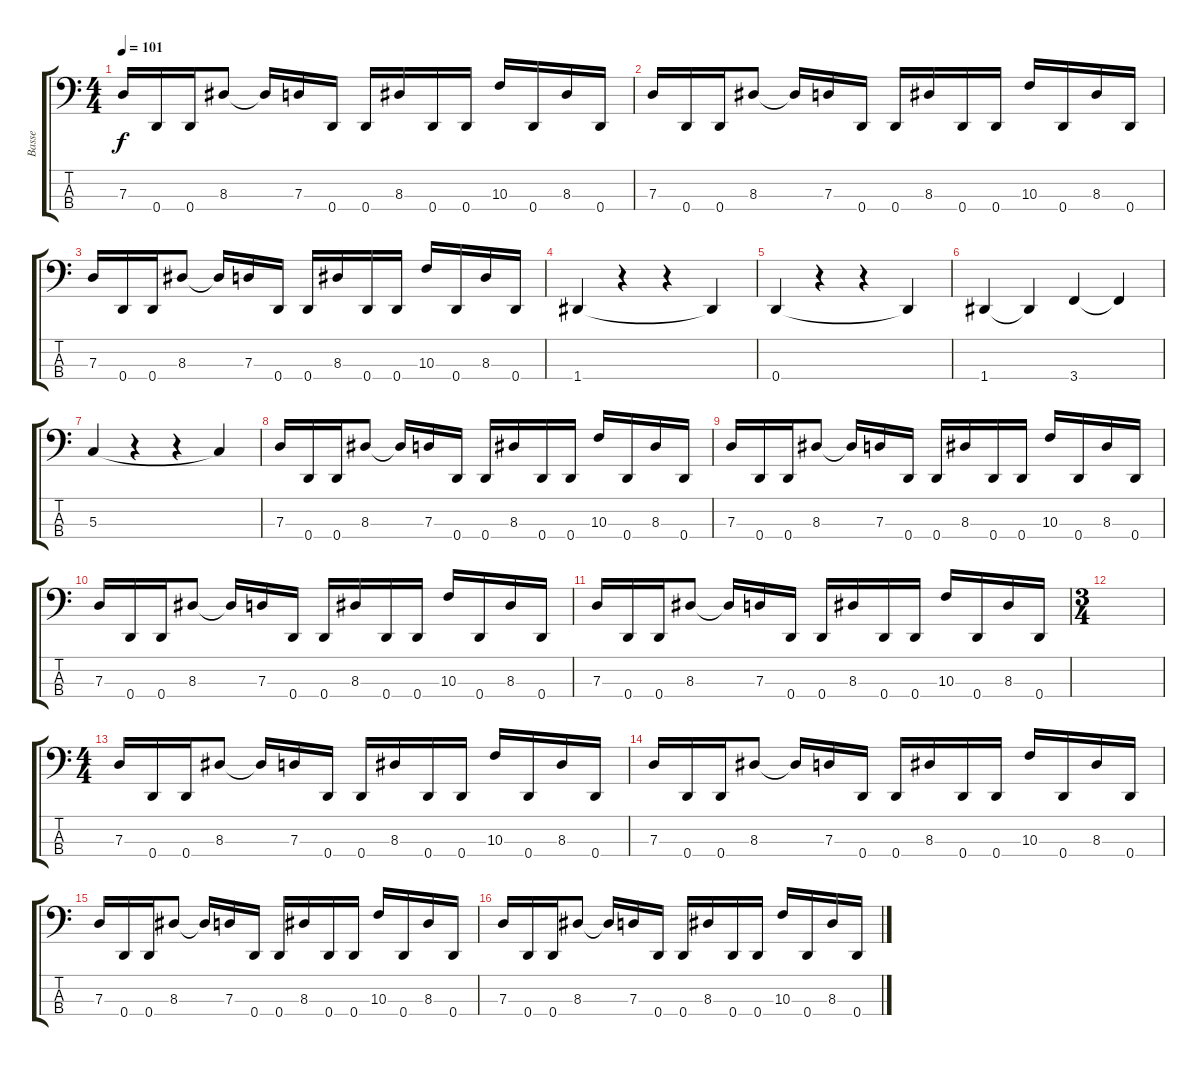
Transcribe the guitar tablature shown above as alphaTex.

\track ("Basse" "Basse") {instrument electricbasspick}
\staff {score tabs}
\tuning (F2 C2 G1 D1) {hide}
\ts (4 4)
\tempo 101
\clef f4
\ks c
7.3.16{dy f} 0.4.16 0.4.16 8.3.8 8.3{t}.16 7.3.16 0.4.16 0.4.16 8.3.16 0.4.16 0.4.16 10.3.16 0.4.16 8.3.16 0.4.16 |
7.3.16 0.4.16 0.4.16 8.3.8 8.3{t}.16 7.3.16 0.4.16 0.4.16 8.3.16 0.4.16 0.4.16 10.3.16 0.4.16 8.3.16 0.4.16 |
7.3.16 0.4.16 0.4.16 8.3.8 8.3{t}.16 7.3.16 0.4.16 0.4.16 8.3.16 0.4.16 0.4.16 10.3.16 0.4.16 8.3.16 0.4.16 |
1.4.4 r.4 r.4 1.4{t}.4 |
0.4.4 r.4 r.4 0.4{t}.4 |
1.4.4 1.4{t}.4 3.4.4 3.4{t}.4 |
5.3.4 r.4 r.4 5.3{t}.4 |
7.3.16 0.4.16 0.4.16 8.3.8 8.3{t}.16 7.3.16 0.4.16 0.4.16 8.3.16 0.4.16 0.4.16 10.3.16 0.4.16 8.3.16 0.4.16 |
7.3.16 0.4.16 0.4.16 8.3.8 8.3{t}.16 7.3.16 0.4.16 0.4.16 8.3.16 0.4.16 0.4.16 10.3.16 0.4.16 8.3.16 0.4.16 |
7.3.16 0.4.16 0.4.16 8.3.8 8.3{t}.16 7.3.16 0.4.16 0.4.16 8.3.16 0.4.16 0.4.16 10.3.16 0.4.16 8.3.16 0.4.16 |
7.3.16 0.4.16 0.4.16 8.3.8 8.3{t}.16 7.3.16 0.4.16 0.4.16 8.3.16 0.4.16 0.4.16 10.3.16 0.4.16 8.3.16 0.4.16 |
\ts (3 4)
|
\ts (4 4)
7.3.16 0.4.16 0.4.16 8.3.8 8.3{t}.16 7.3.16 0.4.16 0.4.16 8.3.16 0.4.16 0.4.16 10.3.16 0.4.16 8.3.16 0.4.16 |
7.3.16 0.4.16 0.4.16 8.3.8 8.3{t}.16 7.3.16 0.4.16 0.4.16 8.3.16 0.4.16 0.4.16 10.3.16 0.4.16 8.3.16 0.4.16 |
7.3.16 0.4.16 0.4.16 8.3.8 8.3{t}.16 7.3.16 0.4.16 0.4.16 8.3.16 0.4.16 0.4.16 10.3.16 0.4.16 8.3.16 0.4.16 |
7.3.16 0.4.16 0.4.16 8.3.8 8.3{t}.16 7.3.16 0.4.16 0.4.16 8.3.16 0.4.16 0.4.16 10.3.16 0.4.16 8.3.16 0.4.16
